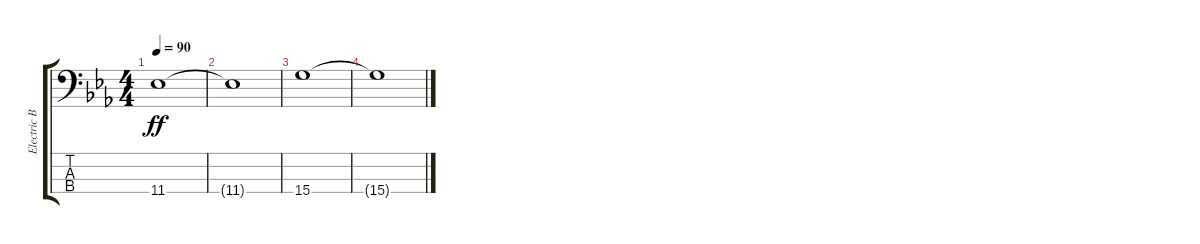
\track ("Electric Bass" "Electric B") {instrument electricbassfinger}
\staff {score tabs}
\tuning (G2 D2 A1 E1) {hide}
\ts (4 4)
\tempo 90
\clef f4
\ks cminor
11.4.1{dy ff} |
11.4{t}.1 |
15.4.1 |
15.4{t}.1
